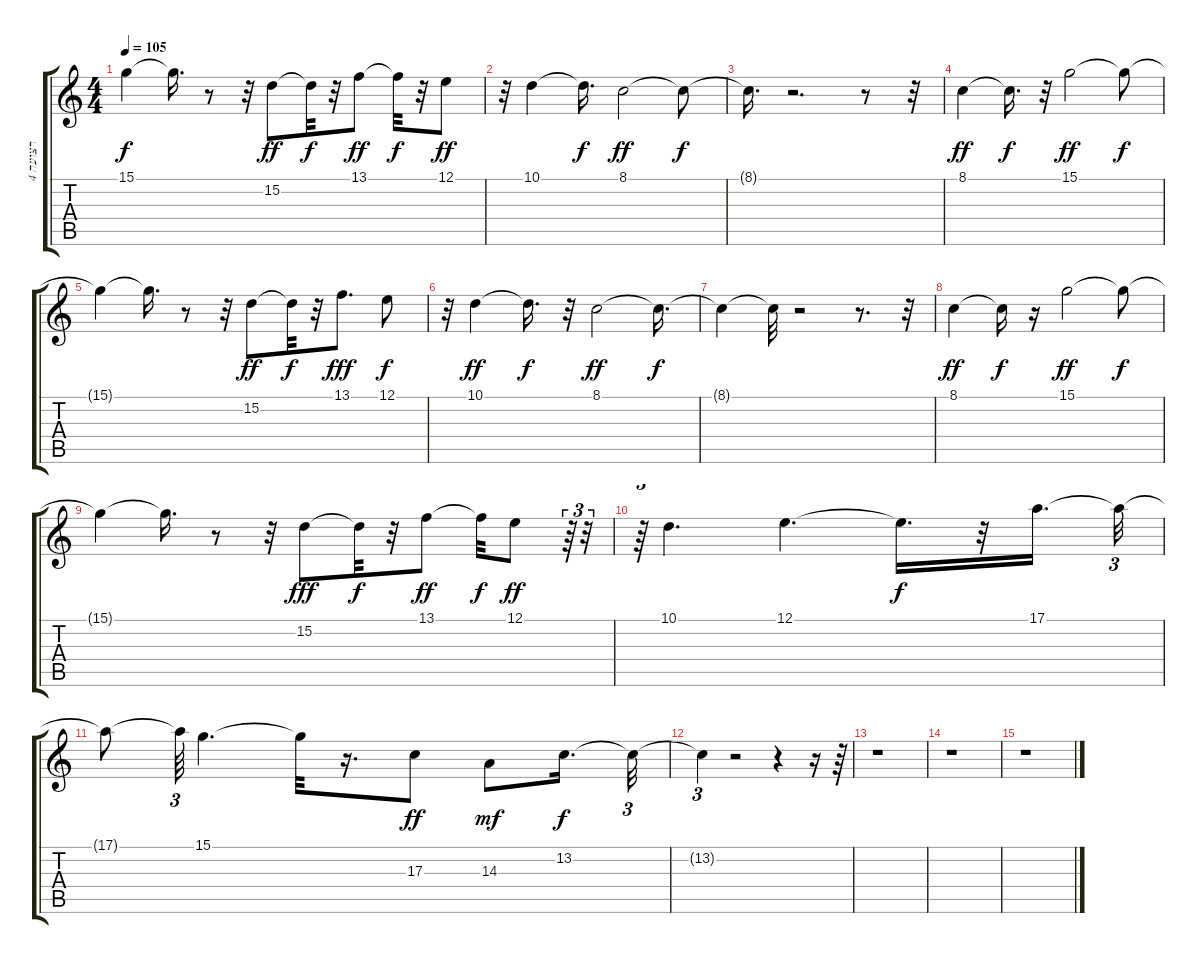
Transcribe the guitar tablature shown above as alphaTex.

\track ("רצועה 4" "רצועה 4") {instrument flute}
\staff {score tabs}
\tuning (E4 B3 G3 D3 A2 E2) {hide}
\ts (4 4)
\tempo 105
\clef g2
\ks c
15.1{t}.4{dy f} 15.1{t}.16{d} r.8 r.32 15.2.8{dy ff} 15.2{t}.32{dy f} r.32 13.1.8{dy ff} 13.1{t}.32{dy f} r.32 12.1.8{dy ff} |
r.32 10.1.4 10.1{t}.16{d dy f} 8.1.2{dy ff} 8.1{t}.8{dy f} |
8.1{t}.16{d} r.2{d} r.8 r.32 |
8.1.4{dy ff} 8.1{t}.16{d dy f} r.32 15.1.2{dy ff} 15.1{t}.8{dy f} |
15.1{t}.4 15.1{t}.16{d} r.8 r.32 15.2.8{dy ff} 15.2{t}.32{dy f} r.32 13.1.8{d dy fff} 12.1.8{dy f} |
r.32 10.1.4{dy ff} 10.1{t}.16{d dy f} r.32 8.1.2{dy ff} 8.1{t}.16{d dy f} |
8.1{t}.4 8.1{t}.32 r.2 r.8{d} r.32 |
8.1.4{dy ff} 8.1{t}.16{dy f} r.16 15.1.2{dy ff} 15.1{t}.8{dy f} |
15.1{t}.4 15.1{t}.16{d} r.8 r.32 15.2.8{dy fff} 15.2{t}.32{dy f} r.32 13.1.8{dy ff} 13.1{t}.32{dy f} 12.1.8{dy ff} r.64{tu (3 2)} r.32{tu (3 2)} |
r.64{tu (3 2)} 10.1.4{d} 12.1.4{d} 12.1{t}.16{d dy f} r.32 17.1.16{d} 17.1{t}.32{tu (3 2)} |
17.1{t}.8 17.1{t}.64{tu (3 2)} 15.1.4{d} 15.1{t}.32 r.16{d} 17.3.8{dy ff} 14.3.8{dy mf} 13.2.16{d dy f} 13.2{t}.32{tu (3 2)} |
13.2{t}.4{tu (3 2)} r.2 r.4 r.16 r.64 |
r.1 |
r.1 |
r.1
